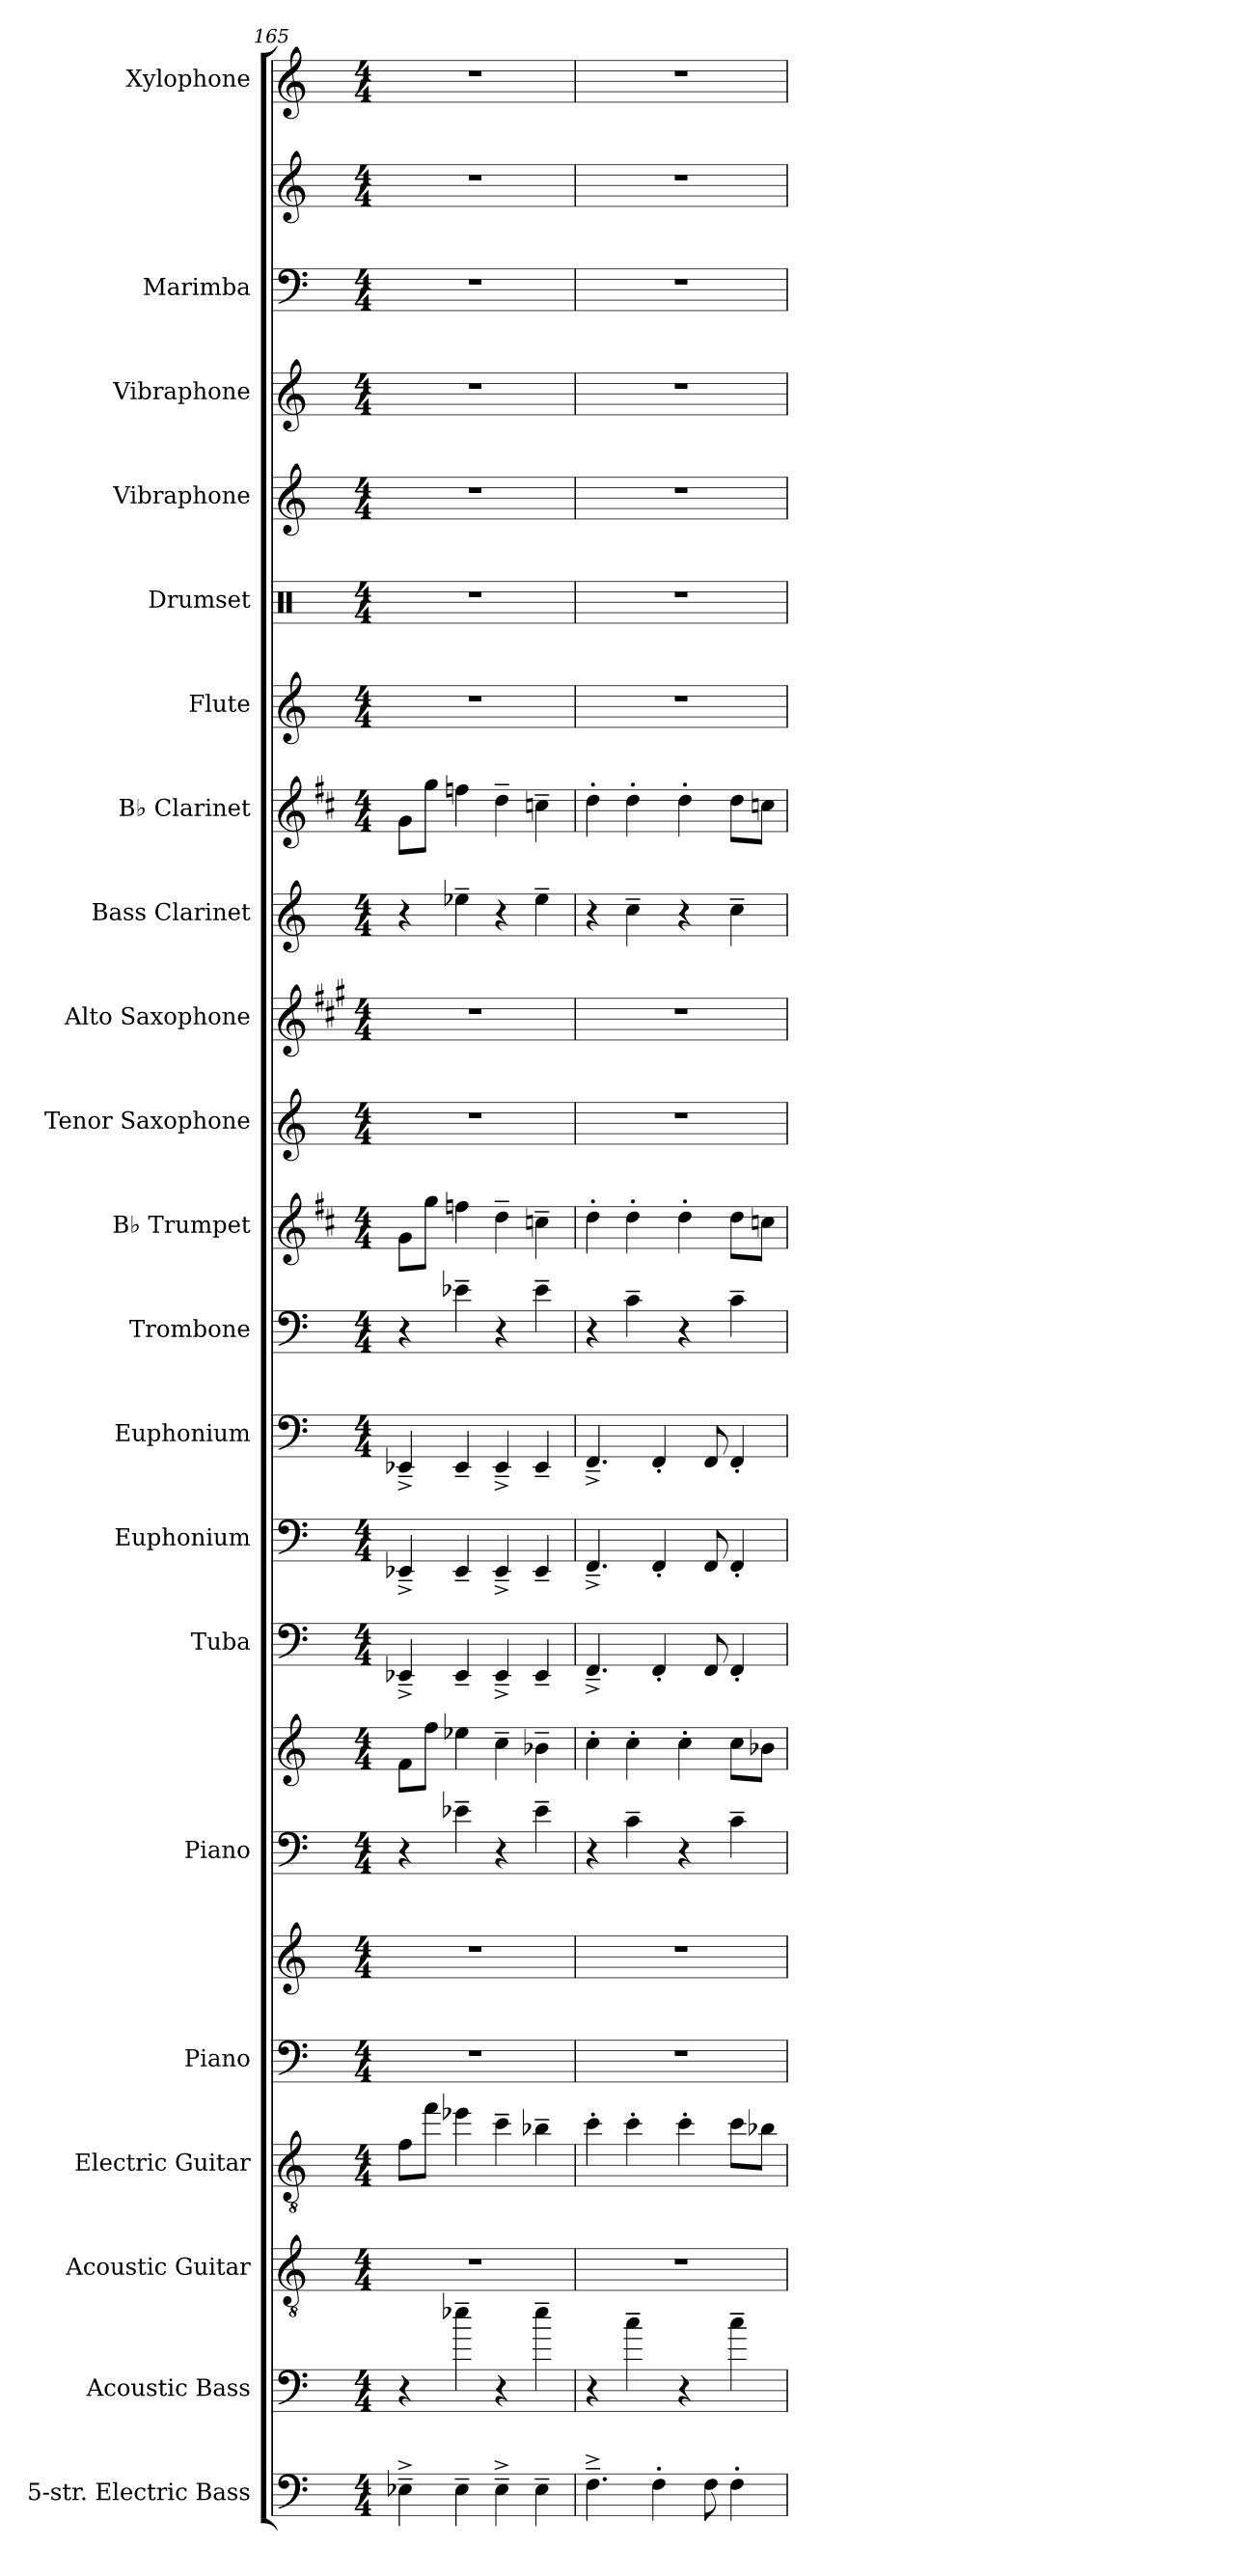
**kern	**kern	**kern	**kern	**kern	**kern	**kern	**kern	**kern	**kern	**kern	**kern	**kern	**kern	**kern	**kern	**kern	**kern	**kern	**kern	**kern	**kern	**kern	**kern
*part21	*part20	*part19	*part18	*part17	*part17	*part16	*part16	*part15	*part14	*part13	*part12	*part11	*part10	*part9	*part8	*part7	*part6	*part5	*part4	*part3	*part2	*part2	*part1
*staff24	*staff23	*staff22	*staff21	*staff20	*staff19	*staff18	*staff17	*staff16	*staff15	*staff14	*staff13	*staff12	*staff11	*staff10	*staff9	*staff8	*staff7	*staff6	*staff5	*staff4	*staff3	*staff2	*staff1
*I"5-str. Electric Bass	*I"Acoustic Bass	*I"Acoustic Guitar	*I"Electric Guitar	*I"Piano	*	*I"Piano	*	*I"Tuba	*I"Euphonium	*I"Euphonium	*I"Trombone	*I"B♭ Trumpet	*I"Tenor Saxophone	*I"Alto Saxophone	*I"Bass Clarinet	*I"B♭ Clarinet	*I"Flute	*I"Drumset	*I"Vibraphone	*I"Vibraphone	*I"Marimba	*	*I"Xylophone
*I'El. B.	*I'Bass	*I'Guit.	*I'El. Guit.	*I'Pno.	*	*I'Pno.	*	*I'Tba.	*I'Euph.	*I'Euph.	*I'Tbn.	*I'B♭ Tpt.	*I'T. Sax.	*I'A. Sax.	*I'B. Cl.	*I'B♭ Cl.	*I'Fl.	*I'Drs.	*I'Vib.	*I'Vib.	*I'Mrm.	*	*I'Xyl.
*clefF4	*clefF4	*clefGv2	*clefGv2	*clefF4	*clefG2	*clefF4	*clefG2	*clefF4	*clefF4	*clefF4	*clefF4	*clefG2	*clefG2	*clefG2	*clefG2	*clefG2	*clefG2	*clefX	*clefG2	*clefG2	*clefF4	*clefG2	*clefG2
*ITrd7c12	*ITrd7c12	*	*	*	*	*	*	*	*	*	*	*ITrd1c2	*ITrd8c14	*ITrd5c9	*ITrd8c14	*ITrd1c2	*	*	*	*	*	*	*ITrd-7c-12
*k[]	*k[]	*k[]	*k[]	*k[]	*k[]	*k[]	*k[]	*k[]	*k[]	*k[]	*k[]	*k[]	*k[]	*k[]	*k[]	*k[]	*k[]	*k[]	*k[]	*k[]	*k[]	*k[]	*k[]
*M4/4	*M4/4	*M4/4	*M4/4	*M4/4	*M4/4	*M4/4	*M4/4	*M4/4	*M4/4	*M4/4	*M4/4	*M4/4	*M4/4	*M4/4	*M4/4	*M4/4	*M4/4	*M4/4	*M4/4	*M4/4	*M4/4	*M4/4	*M4/4
=165	=165	=165	=165	=165	=165	=165	=165	=165	=165	=165	=165	=165	=165	=165	=165	=165	=165	=165	=165	=165	=165	=165	=165
4EE-X~^\	4r	1r	8f\L	1r	1r	4r	8f\L	4EE-X~^/	4EE-X~^/	4EE-X~^/	4r	8f\L	1r	1r	4r	8f\L	1r	1r	1r	1r	1r	1r	1r
.	.	.	8ff\J	.	.	.	8ff\J	.	.	.	.	8ff\J	.	.	.	8ff\J	.	.	.	.	.	.	.
4EE-~\	4e-X~\	.	4ee-X\	.	.	4e-X~\	4ee-X\	4EE-~/	4EE-~/	4EE-~/	4e-X~\	4ee-X\	.	.	4e-X~\	4ee-X\	.	.	.	.	.	.	.
4EE-~^\	4r	.	4cc~\	.	.	4r	4cc~\	4EE-~^/	4EE-~^/	4EE-~^/	4r	4cc~\	.	.	4r	4cc~\	.	.	.	.	.	.	.
4EE-~\	4e-~\	.	4b-X~\	.	.	4e-~\	4b-X~\	4EE-~/	4EE-~/	4EE-~/	4e-~\	4b-X~\	.	.	4e-~\	4b-X~\	.	.	.	.	.	.	.
!!LO:PB:g=z
=166	=166	=166	=166	=166	=166	=166	=166	=166	=166	=166	=166	=166	=166	=166	=166	=166	=166	=166	=166	=166	=166	=166	=166
4.FF~^\	4r	1r	4cc'\	1r	1r	4r	4cc'\	4.FF~^/	4.FF~^/	4.FF~^/	4r	4cc'\	1r	1r	4r	4cc'\	1r	1r	1r	1r	1r	1r	1r
.	4c~\	.	4cc'\	.	.	4c~\	4cc'\	.	.	.	4c~\	4cc'\	.	.	4c~\	4cc'\	.	.	.	.	.	.	.
4FF'\	.	.	.	.	.	.	.	4FF'/	4FF'/	4FF'/	.	.	.	.	.	.	.	.	.	.	.	.	.
.	4r	.	4cc'\	.	.	4r	4cc'\	.	.	.	4r	4cc'\	.	.	4r	4cc'\	.	.	.	.	.	.	.
8FF\	.	.	.	.	.	.	.	8FF/	8FF/	8FF/	.	.	.	.	.	.	.	.	.	.	.	.	.
4FF'\	4c~\	.	8cc\L	.	.	4c~\	8cc\L	4FF'/	4FF'/	4FF'/	4c~\	8cc\L	.	.	4c~\	8cc\L	.	.	.	.	.	.	.
.	.	.	8b-X\J	.	.	.	8b-X\J	.	.	.	.	8b-X\J	.	.	.	8b-X\J	.	.	.	.	.	.	.
=	=	=	=	=	=	=	=	=	=	=	=	=	=	=	=	=	=	=	=	=	=	=	=
*-	*-	*-	*-	*-	*-	*-	*-	*-	*-	*-	*-	*-	*-	*-	*-	*-	*-	*-	*-	*-	*-	*-	*-
